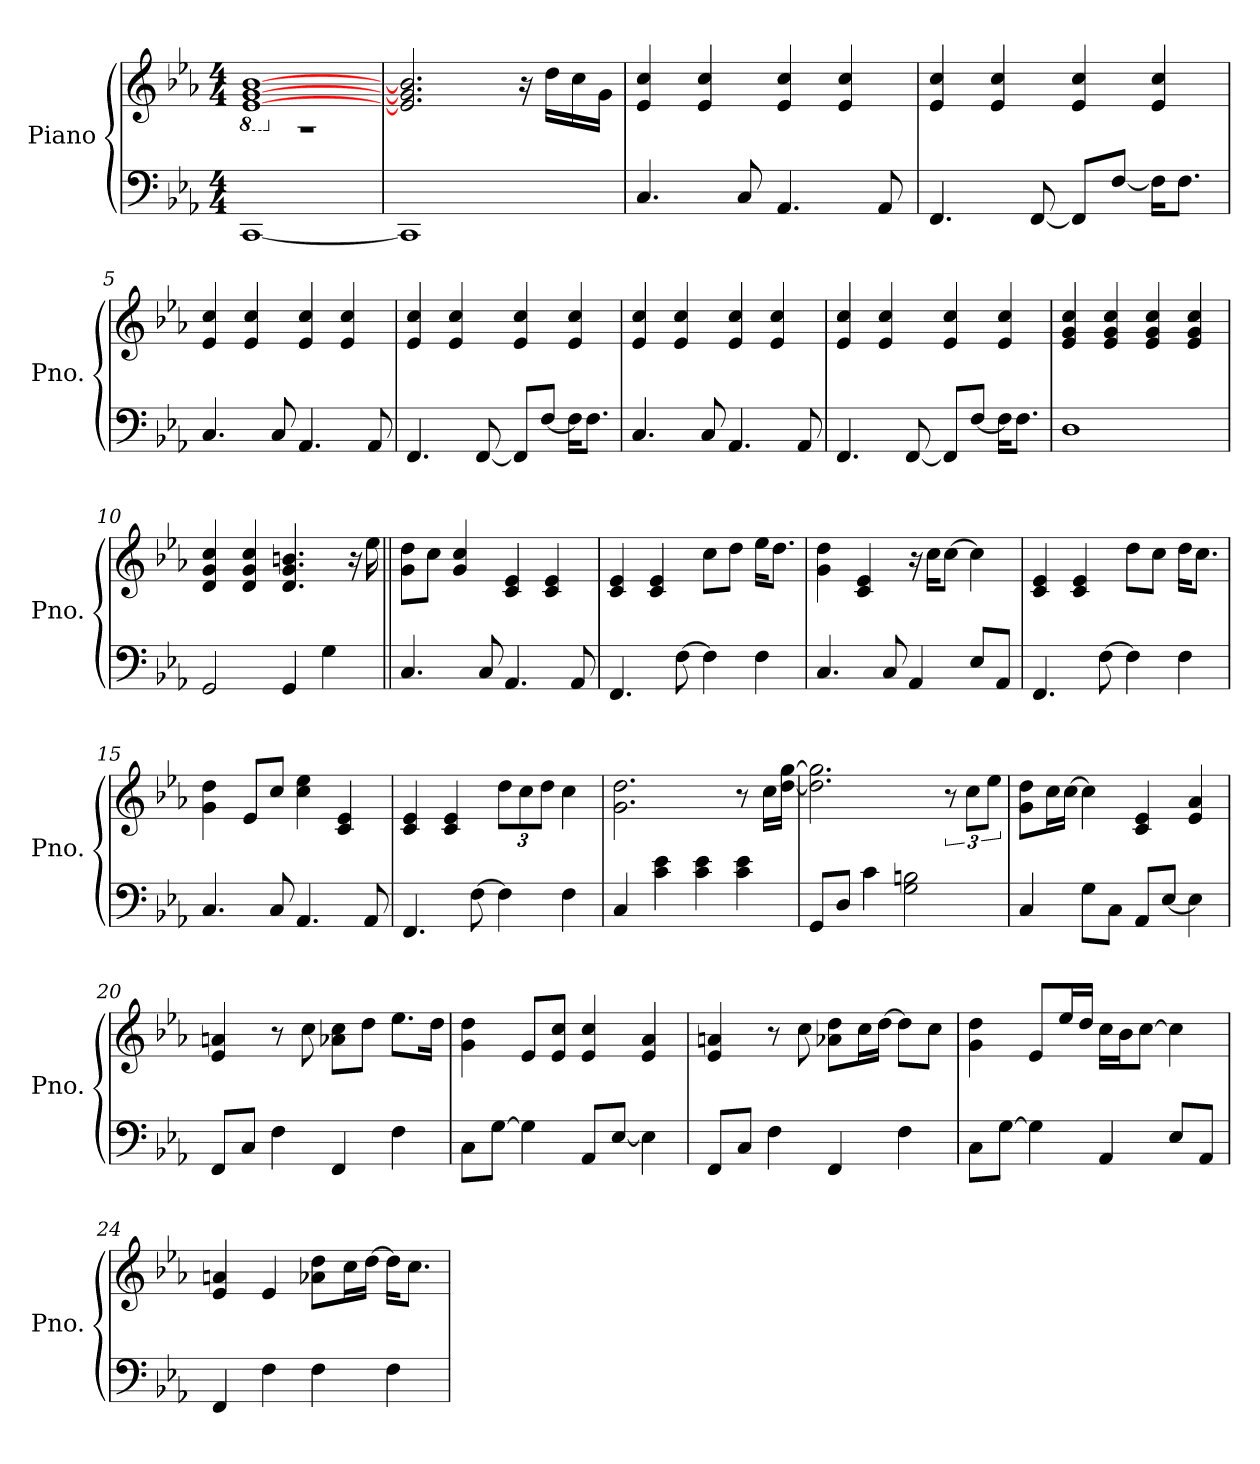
**kern	**kern
*part1	*part1
*staff2	*staff1
*I"Piano	*
*I'Pno.	*
*clefF4	*clefG2
*k[b-e-a-]	*k[b-e-a-]
*M4/4	*M4/4
*	*8ba
=1	=1
*	*^
[1CC	[1E- [1G [1B-	1r
*	*v	*v
=2	=2
*	*X8ba
*	*MM76
1CC]	2.e-/] 2.g/] 2.b-/]
.	16r
.	16dd\LL
.	16cc\
.	16g\JJ
=3	=3
4.C/	4e-/ 4cc/
.	4e-/ 4cc/
8C/	.
4.AA-/	4e-/ 4cc/
.	4e-/ 4cc/
8AA-/	.
=4	=4
4.FF/	4e-/ 4cc/
.	4e-/ 4cc/
[8FF/	.
8FF/L]	4e-/ 4cc/
[8F/J	.
16F\KL]	4e-/ 4cc/
8.F\J	.
!!LO:LB:g=z
=5	=5
4.C/	4e-/ 4cc/
.	4e-/ 4cc/
8C/	.
4.AA-/	4e-/ 4cc/
.	4e-/ 4cc/
8AA-/	.
=6	=6
4.FF/	4e-/ 4cc/
.	4e-/ 4cc/
[8FF/	.
8FF/L]	4e-/ 4cc/
[8F/J	.
16F\KL]	4e-/ 4cc/
8.F\J	.
=7	=7
4.C/	4e-/ 4cc/
.	4e-/ 4cc/
8C/	.
4.AA-/	4e-/ 4cc/
.	4e-/ 4cc/
8AA-/	.
=8	=8
4.FF/	4e-/ 4cc/
.	4e-/ 4cc/
[8FF/	.
8FF/L]	4e-/ 4cc/
[8F/J	.
16F\KL]	4e-/ 4cc/
8.F\J	.
!!LO:LB:g=z
=9	=9
1D	4e-/ 4g/ 4cc/
.	4e-/ 4g/ 4cc/
.	4e-/ 4g/ 4cc/
.	4e-/ 4g/ 4cc/
=10	=10
2GG/	4d/ 4g/ 4cc/
.	4d/ 4g/ 4cc/
4GG/	4.d/ 4.g/ 4.bn/
4G\	.
.	16r
.	16ee-\
!!LO:LB:g=z
=11||	=11||
4.C/	8g\ 8dd\L
.	8cc\J
.	4g/ 4cc/
8C/	.
4.AA-/	4c/ 4e-/
.	4c/ 4e-/
8AA-/	.
=12	=12
4.FF/	4c/ 4e-/
.	4c/ 4e-/
[8F\	.
4F\]	8cc\L
.	8dd\J
4F\	16ee-\KL
.	8.dd\J
=13	=13
4.C/	4g\ 4dd\
.	4c/ 4e-/
8C/	.
4AA-/	16r
.	16cc\KL
.	[8cc\J
8E-/L	4cc\]
8AA-/J	.
!!LO:LB:g=z
=14	=14
4.FF/	4c/ 4e-/
.	4c/ 4e-/
[8F\	.
4F\]	8dd\L
.	8cc\J
4F\	16dd\KL
.	8.cc\J
=15	=15
4.C/	4g\ 4dd\
.	8e-/L
8C/	8cc/J
4.AA-/	4cc\ 4ee-\
.	4c/ 4e-/
8AA-/	.
=16	=16
4.FF/	4c/ 4e-/
.	4c/ 4e-/
[8F\	.
*	*Xbrackettup
4F\]	12dd\L
.	12cc\
.	12dd\J
4F\	4cc\
!!LO:PB:g=z
=17	=17
4C/	2.g\ 2.dd\
4c\ 4e-\	.
4c\ 4e-\	.
4c\ 4e-\	8r
.	16cc\LL
.	[16dd\ [16gg\JJ
=18	=18
8GG/L	2.dd\] 2.gg\]
8D/J	.
4c\	.
2G\ 2Bn\	.
*	*brackettup
.	12r
.	12cc\L
.	12ee-\J
!!LO:LB:g=z
=19	=19
4C/	8g\ 8dd\L
.	16cc\L
.	[16cc\JJ
8G\L	4cc\]
8C\J	.
8AA-/L	4c/ 4e-/
[8E-/J	.
4E-\]	4e-/ 4a-/
=20	=20
8FF/L	4e-/ 4an/
8C/J	.
4F\	8r
.	8cc\
4FF/	8a-X\ 8cc\L
.	8dd\J
4F\	8.ee-\L
.	16dd\Jk
!!LO:LB:g=z
=21	=21
8C\L	4g\ 4dd\
[8G\J	.
4G\]	8e-/L
.	8e-/ 8cc/J
8AA-/L	4e-/ 4cc/
[8E-/J	.
4E-\]	4e-/ 4a-/
=22	=22
8FF/L	4e-/ 4an/
8C/J	.
4F\	8r
.	8cc\
4FF/	8a-X\ 8dd\L
.	16cc\L
.	[16dd\JJ
4F\	8dd\L]
.	8cc\J
!!LO:LB:g=z
=23	=23
8C\L	4g\ 4dd\
[8G\J	.
4G\]	8e-/L
.	16ee-/L
.	16dd/JJ
4AA-/	16cc\LL
.	16b-\J
.	[8cc\J
8E-/L	4cc\]
8AA-/J	.
=24	=24
4FF/	4e-/ 4an/
4F\	4e-/
4F\	8a-X\ 8dd\L
.	16cc\L
.	[16dd\JJ
4F\	16dd\KL]
.	8.cc\J
=	=
*-	*-
